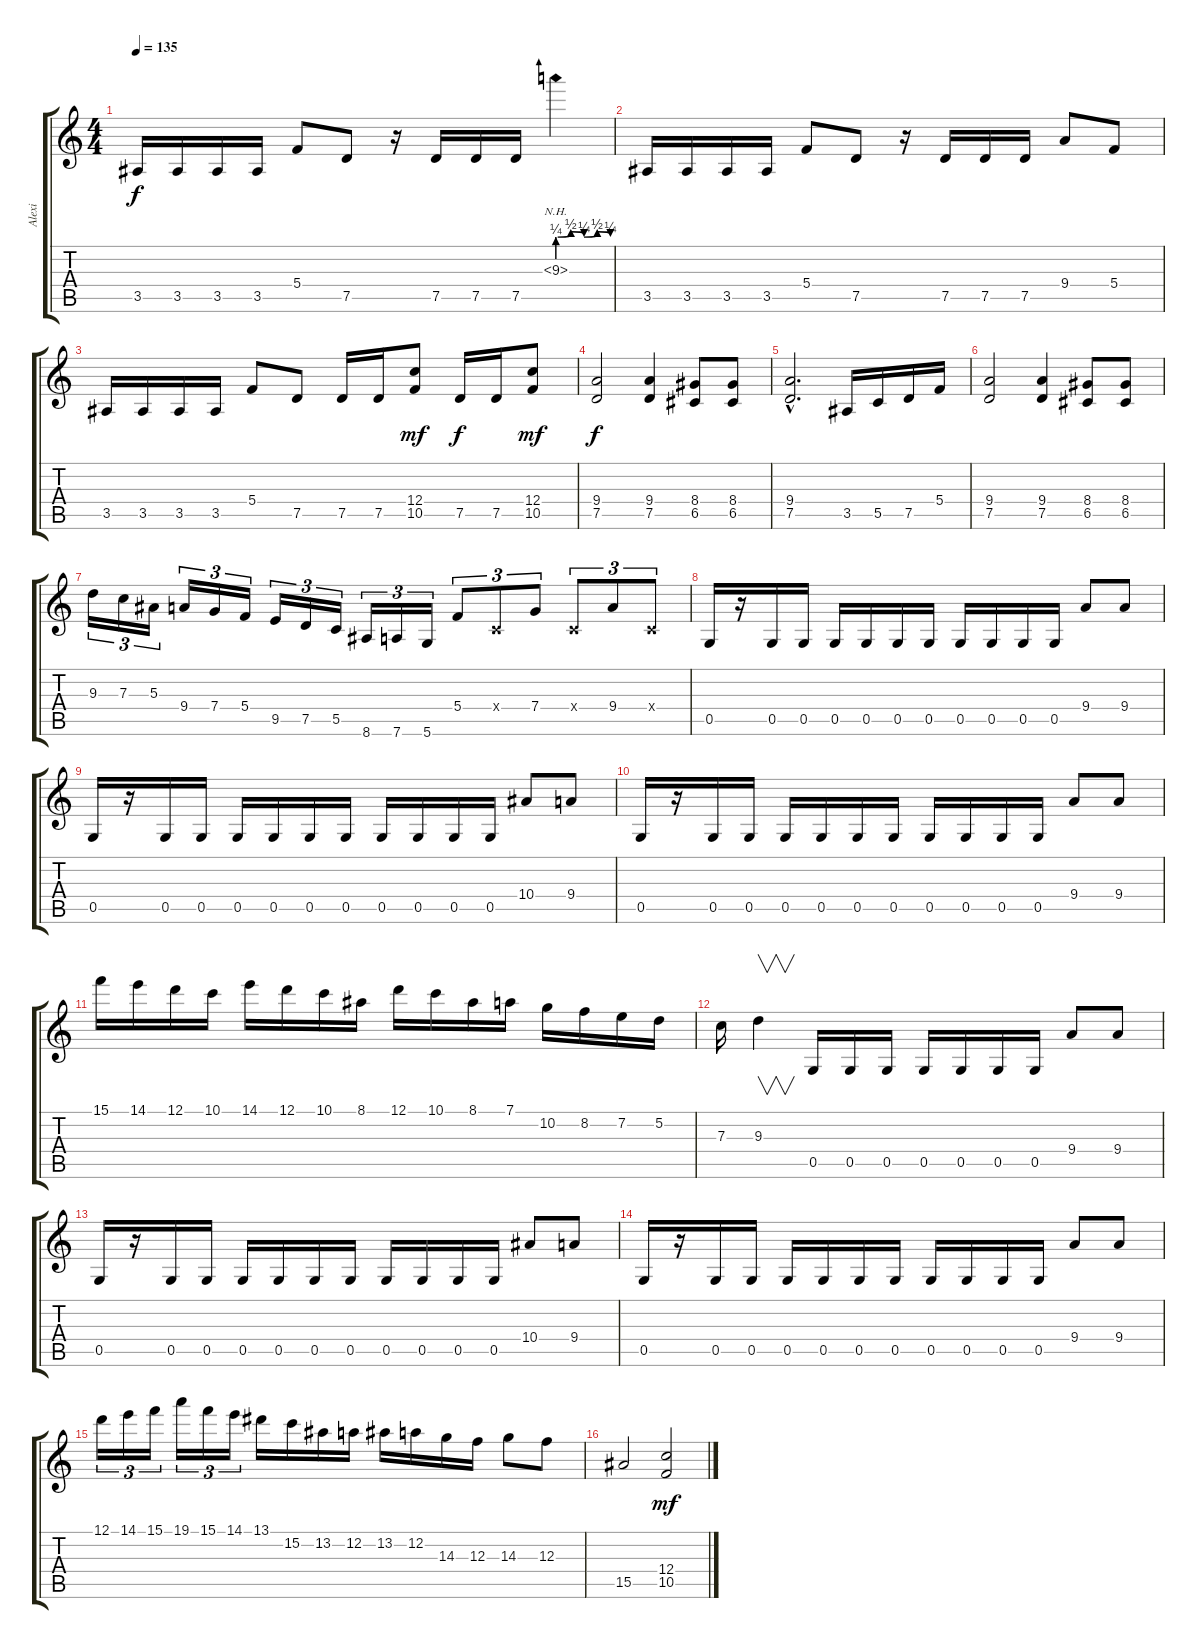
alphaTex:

\track ("Alexi" "Alexi") {instrument distortionguitar}
\staff {score tabs}
\tuning (D4 A3 F3 C3 G2 D2) {hide}
\ts (4 4)
\tempo 135
\clef g2
\ks c
3.5.16{dy f} 3.5.16 3.5.16 3.5.16 5.4.8 7.5.8 r.16 7.5.16 7.5.16 7.5.16 9.3{be (custom 0 1 15 2 30 1 45 2 60 1) nh}.4 |
3.5.16 3.5.16 3.5.16 3.5.16 5.4.8 7.5.8 r.16 7.5.16 7.5.16 7.5.16 9.4.8 5.4.8 |
3.5.16 3.5.16 3.5.16 3.5.16 5.4.8 7.5.8 7.5.16 7.5.16 (12.4 10.5).8{dy mf} 7.5.16{dy f} 7.5.16 (12.4 10.5).8{dy mf} |
(9.4 7.5).2{dy f} (9.4 7.5).4 (8.4 6.5).8 (8.4 6.5).8 |
(9.4{hac} 7.5{hac}).2{d} 3.5.16 5.5.16 7.5.16 5.4.16 |
(9.4 7.5).2 (9.4 7.5).4 (8.4 6.5).8 (8.4 6.5).8 |
9.3.16{tu (3 2)} 7.3.16{tu (3 2)} 5.3.16{tu (3 2)} 9.4.16{tu (3 2)} 7.4.16{tu (3 2)} 5.4.16{tu (3 2)} 9.5.16{tu (3 2)} 7.5.16{tu (3 2)} 5.5.16{tu (3 2)} 8.6.16{tu (3 2)} 7.6.16{tu (3 2)} 5.6.16{tu (3 2)} 5.4.8{tu (3 2)} 0.4{x}.8{tu (3 2)} 7.4.8{tu (3 2)} 0.4{x}.8{tu (3 2)} 9.4.8{tu (3 2)} 0.4{x}.8{tu (3 2)} |
0.5.16 r.16 0.5.16 0.5.16 0.5.16 0.5.16 0.5.16 0.5.16 0.5.16 0.5.16 0.5.16 0.5.16 9.4.8 9.4.8 |
0.5.16 r.16 0.5.16 0.5.16 0.5.16 0.5.16 0.5.16 0.5.16 0.5.16 0.5.16 0.5.16 0.5.16 10.4.8 9.4.8 |
0.5.16 r.16 0.5.16 0.5.16 0.5.16 0.5.16 0.5.16 0.5.16 0.5.16 0.5.16 0.5.16 0.5.16 9.4.8 9.4.8 |
15.1.16 14.1.16 12.1.16 10.1.16 14.1.16 12.1.16 10.1.16 8.1.16 12.1.16 10.1.16 8.1.16 7.1.16 10.2.16 8.2.16 7.2.16 5.2.16 |
7.3.16 9.3.4{v} 0.5.16 0.5.16 0.5.16 0.5.16 0.5.16 0.5.16 0.5.16 9.4.8 9.4.8 |
0.5.16 r.16 0.5.16 0.5.16 0.5.16 0.5.16 0.5.16 0.5.16 0.5.16 0.5.16 0.5.16 0.5.16 10.4.8 9.4.8 |
0.5.16 r.16 0.5.16 0.5.16 0.5.16 0.5.16 0.5.16 0.5.16 0.5.16 0.5.16 0.5.16 0.5.16 9.4.8 9.4.8 |
12.1.16{tu (3 2)} 14.1.16{tu (3 2)} 15.1.16{tu (3 2)} 19.1.16{tu (3 2)} 15.1.16{tu (3 2)} 14.1.16{tu (3 2)} 13.1.16 15.2.16 13.2.16 12.2.16 13.2.16 12.2.16 14.3.16 12.3.16 14.3.8 12.3.8 |
15.5.2 (12.4 10.5).2{dy mf}
